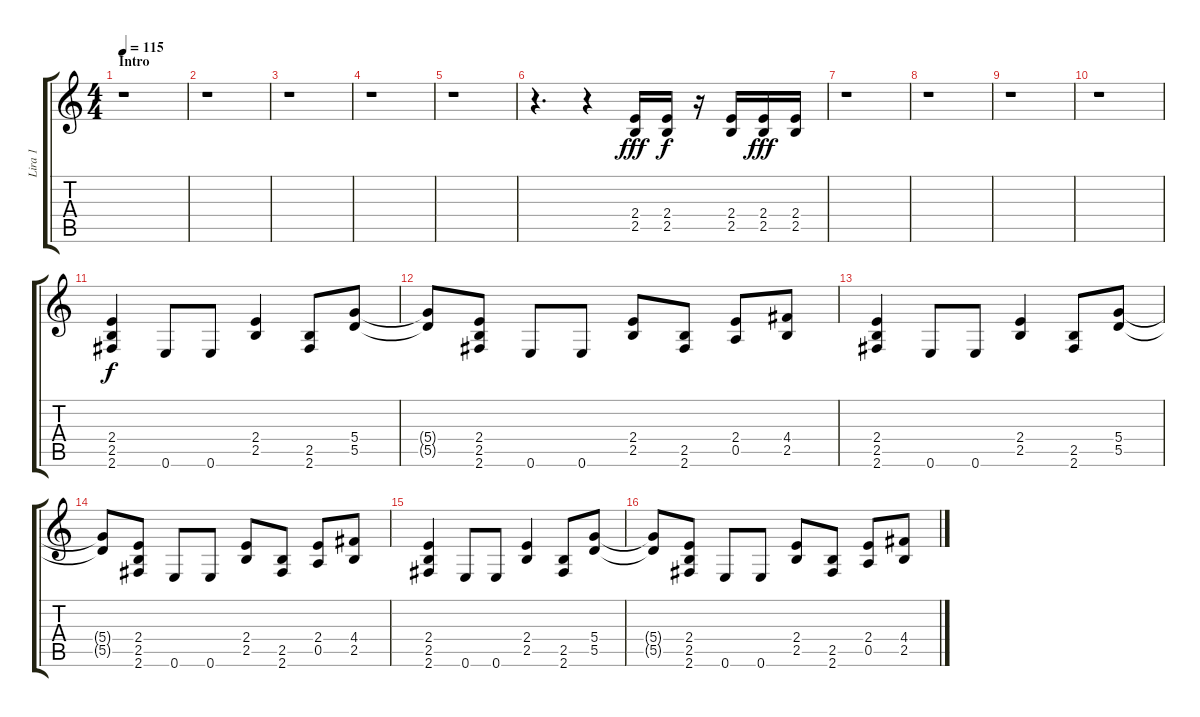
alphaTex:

\track ("Lira 1" "Lira 1") {instrument distortionguitar}
\staff {score tabs}
\tuning (E4 B3 G3 D3 A2 E2) {hide}
\ts (4 4)
\section ("" "Intro")
\tempo 115
\clef g2
\ks c
r.1{dy fff instrument distortionguitar} |
r.1 |
r.1 |
r.1 |
r.1 |
r.4{d} r.4 (2.4 2.5).16 (2.4 2.5).16{dy f} r.16 (2.4 2.5).16 (2.4 2.5).16{dy fff} (2.4 2.5).16 |
r.1 |
r.1 |
r.1 |
r.1 |
(2.4 2.5 2.6).4{dy f} 0.6.8 0.6.8 (2.4 2.5).4 (2.5 2.6).8 (5.4 5.5).8 |
(5.4{t} 5.5{t}).8 (2.4 2.5 2.6).8 0.6.8 0.6.8 (2.4 2.5).8 (2.5 2.6).8 (2.4 0.5).8 (4.4 2.5).8 |
(2.4 2.5 2.6).4 0.6.8 0.6.8 (2.4 2.5).4 (2.5 2.6).8 (5.4 5.5).8 |
(5.4{t} 5.5{t}).8 (2.4 2.5 2.6).8 0.6.8 0.6.8 (2.4 2.5).8 (2.5 2.6).8 (2.4 0.5).8 (4.4 2.5).8 |
(2.4 2.5 2.6).4 0.6.8 0.6.8 (2.4 2.5).4 (2.5 2.6).8 (5.4 5.5).8 |
(5.4{t} 5.5{t}).8 (2.4 2.5 2.6).8 0.6.8 0.6.8 (2.4 2.5).8 (2.5 2.6).8 (2.4 0.5).8 (4.4 2.5).8
